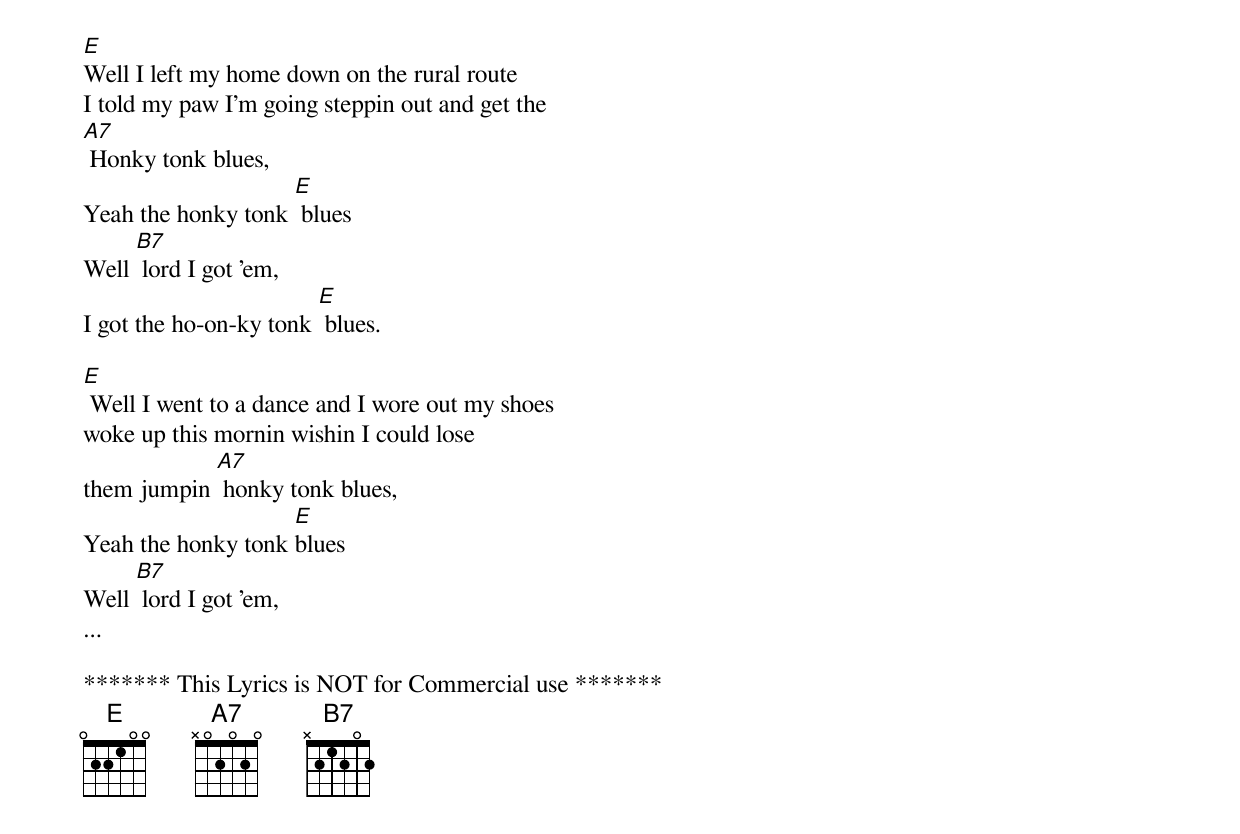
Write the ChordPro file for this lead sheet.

[E]Well I left my home down on the rural route
I told my paw I'm going steppin out and get the
[A7] Honky tonk blues,
Yeah the honky tonk [E] blues
Well [B7] lord I got 'em,
I got the ho-on-ky tonk [E] blues.

[E] Well I went to a dance and I wore out my shoes
woke up this mornin wishin I could lose
them jumpin [A7] honky tonk blues,
Yeah the honky tonk [E]blues
Well [B7] lord I got 'em,
...

******* This Lyrics is NOT for Commercial use *******
